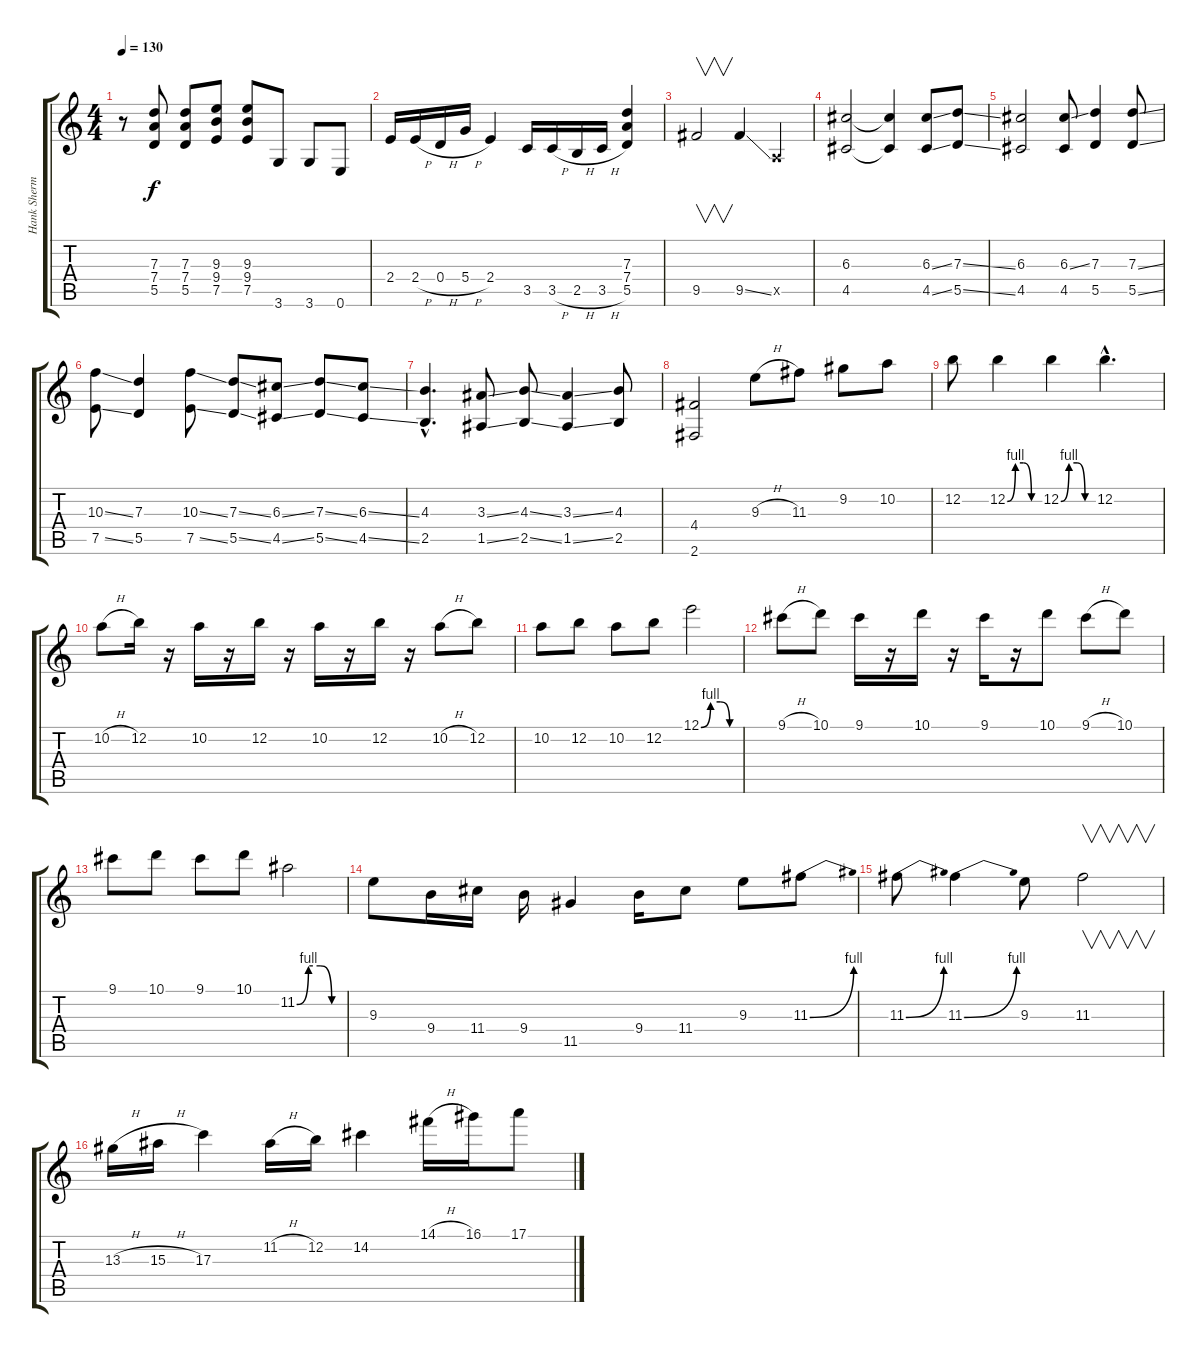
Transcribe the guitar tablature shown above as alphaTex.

\track ("Hank Sherman" "Hank Sherm") {instrument distortionguitar}
\staff {score tabs}
\tuning (E4 B3 G3 D3 A2 E2) {hide}
\ts (4 4)
\tempo 130
\clef g2
\ks c
r.8{dy f} (7.3 7.4 5.5).8 (7.3 7.4 5.5).8 (9.3 9.4 7.5).8 (9.3 9.4 7.5).8 3.6.8 3.6.8 0.6.8 |
2.4.16 2.4{h}.16 0.4{h}.16 5.4{h}.16 2.4.4 3.5.16 3.5{h}.16 2.5{h}.16 3.5{h}.16 (7.3 7.4 5.5).4 |
9.5.2{v} 9.5{ss}.4 0.5{x}.4 |
(6.3 4.5).2 (6.3{t} 4.5{t}).4 (6.3{ss} 4.5{ss}).8 (7.3{ss} 5.5{ss}).8 |
(6.3 4.5).2 (6.3{ss} 4.5).8 (7.3 5.5).4 (7.3{ss} 5.5{ss}).8 |
(10.3{ss} 7.5{ss}).8 (7.3 5.5).4 (10.3{ss} 7.5{ss}).8 (7.3{ss} 5.5{ss}).8 (6.3{ss} 4.5{ss}).8 (7.3{ss} 5.5{ss}).8 (6.3{ss} 4.5{ss}).8 |
(4.3{hac} 2.5{hac}).4{d} (3.3{ss} 1.5{ss}).8 (4.3{ss} 2.5{ss}).8 (3.3{ss} 1.5{ss}).4 (4.3 2.5).8 |
(4.4 2.6).2 9.3{h}.8 11.3.8 9.2.8 10.2.8 |
12.2.8 12.2{be (custom 0 0 15 4 30 4 45 0 60 0)}.4 12.2{be (custom 0 0 15 4 30 4 45 0 60 0)}.4 12.2{hac}.4{d} |
10.2{h}.8 12.2.16 r.16 10.2.16 r.16 12.2.16 r.16 10.2.16 r.16 12.2.16 r.16 10.2{h}.8 12.2.8 |
10.2.8 12.2.8 10.2.8 12.2.8 12.1{be (custom 0 0 15 4 30 4 45 0 60 0)}.2 |
9.1{h}.8 10.1.8 9.1.16 r.16 10.1.16 r.16 9.1.16 r.16 10.1.8 9.1{h}.8 10.1.8 |
9.1.8 10.1.8 9.1.8 10.1.8 11.2{be (custom 0 0 15 4 30 4 45 0 60 0)}.2 |
9.3.8 9.4.16 11.4.16 9.4.16 11.5.4 9.4.16 11.4.8 9.3.8 11.3{be (bend 0 0 60 4)}.8 |
11.3{be (bend 0 0 60 4)}.8 11.3{be (bend 0 0 60 4)}.4 9.3.8 11.3.2{v} |
13.3{h}.16 15.3{h}.16 17.3.4 11.2{h}.16 12.2.16 14.2.4 14.1{h}.16 16.1.16 17.1.8
